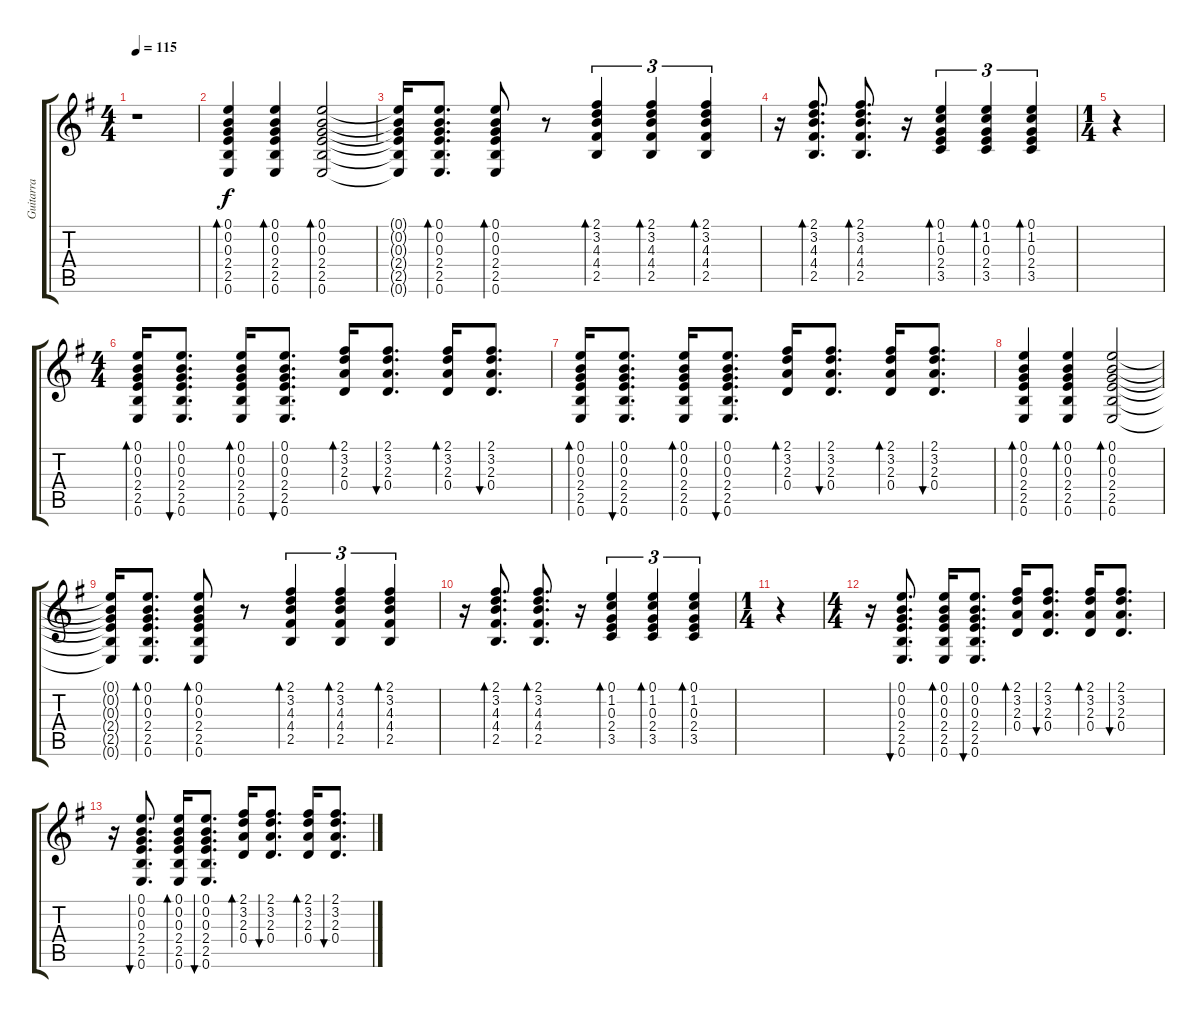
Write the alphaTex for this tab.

\track ("Guitarra" "Guitarra") {instrument acousticguitarnylon}
\staff {score tabs}
\tuning (E4 B3 G3 D3 A2 E2) {hide}
\ts (4 4)
\tempo 115
\clef g2
\ks g
r.1{dy f instrument acousticguitarnylon} |
(0.1 0.2 0.3 2.4 2.5 0.6).4{bd 30} (0.1 0.2 0.3 2.4 2.5 0.6).4{bd 30} (0.1 0.2 0.3 2.4 2.5 0.6).2{bd 30} |
(0.1{t} 0.2{t} 0.3{t} 2.4{t} 2.5{t} 0.6{t}).16 (0.1 0.2 0.3 2.4 2.5 0.6).8{d bd 60} (0.1 0.2 0.3 2.4 2.5 0.6).8{bd 60} r.8 (2.1 3.2 4.3 4.4 2.5).4{tu (3 2) bd 60} (2.1 3.2 4.3 4.4 2.5).4{tu (3 2) bd 60} (2.1 3.2 4.3 4.4 2.5).4{tu (3 2) bd 60} |
r.16 (2.1 3.2 4.3 4.4 2.5).8{d bd 60} (2.1 3.2 4.3 4.4 2.5).8{d bd 60} r.16 (0.1 1.2 0.3 2.4 3.5).4{tu (3 2) bd 60} (0.1 1.2 0.3 2.4 3.5).4{tu (3 2) bd 60} (0.1 1.2 0.3 2.4 3.5).4{tu (3 2) bd 60} |
\ts (1 4)
r.4 |
\ts (4 4)
(0.1 0.2 0.3 2.4 2.5 0.6).16{bd 30} (0.1 0.2 0.3 2.4 2.5 0.6).8{d bu 30} (0.1 0.2 0.3 2.4 2.5 0.6).16{bd 30} (0.1 0.2 0.3 2.4 2.5 0.6).8{d bu 30} (2.1 3.2 2.3 0.4).16{bd 30} (2.1 3.2 2.3 0.4).8{d bu 30} (2.1 3.2 2.3 0.4).16{bd 30} (2.1 3.2 2.3 0.4).8{d bu 30} |
(0.1 0.2 0.3 2.4 2.5 0.6).16{bd 30} (0.1 0.2 0.3 2.4 2.5 0.6).8{d bu 30} (0.1 0.2 0.3 2.4 2.5 0.6).16{bd 30} (0.1 0.2 0.3 2.4 2.5 0.6).8{d bu 30} (2.1 3.2 2.3 0.4).16{bd 30} (2.1 3.2 2.3 0.4).8{d bu 30} (2.1 3.2 2.3 0.4).16{bd 30} (2.1 3.2 2.3 0.4).8{d bu 30} |
(0.1 0.2 0.3 2.4 2.5 0.6).4{bd 30} (0.1 0.2 0.3 2.4 2.5 0.6).4{bd 30} (0.1 0.2 0.3 2.4 2.5 0.6).2{bd 30} |
(0.1{t} 0.2{t} 0.3{t} 2.4{t} 2.5{t} 0.6{t}).16 (0.1 0.2 0.3 2.4 2.5 0.6).8{d bd 30} (0.1 0.2 0.3 2.4 2.5 0.6).8{bd 30} r.8 (2.1 3.2 4.3 4.4 2.5).4{tu (3 2) bd 30} (2.1 3.2 4.3 4.4 2.5).4{tu (3 2) bd 30} (2.1 3.2 4.3 4.4 2.5).4{tu (3 2) bd 30} |
r.16 (2.1 3.2 4.3 4.4 2.5).8{d bd 30} (2.1 3.2 4.3 4.4 2.5).8{d bd 30} r.16 (0.1 1.2 0.3 2.4 3.5).4{tu (3 2) bd 30} (0.1 1.2 0.3 2.4 3.5).4{tu (3 2) bd 30} (0.1 1.2 0.3 2.4 3.5).4{tu (3 2) bd 30} |
\ts (1 4)
r.4 |
\ts (4 4)
r.16 (0.1 0.2 0.3 2.4 2.5 0.6).8{d bu 30} (0.1 0.2 0.3 2.4 2.5 0.6).16{bd 30} (0.1 0.2 0.3 2.4 2.5 0.6).8{d bu 30} (2.1 3.2 2.3 0.4).16{bd 30} (2.1 3.2 2.3 0.4).8{d bu 30} (2.1 3.2 2.3 0.4).16{bd 30} (2.1 3.2 2.3 0.4).8{d bu 30} |
r.16 (0.1 0.2 0.3 2.4 2.5 0.6).8{d bu 30} (0.1 0.2 0.3 2.4 2.5 0.6).16{bd 30} (0.1 0.2 0.3 2.4 2.5 0.6).8{d bu 30} (2.1 3.2 2.3 0.4).16{bd 30} (2.1 3.2 2.3 0.4).8{d bu 30} (2.1 3.2 2.3 0.4).16{bd 30} (2.1 3.2 2.3 0.4).8{d bu 30}
